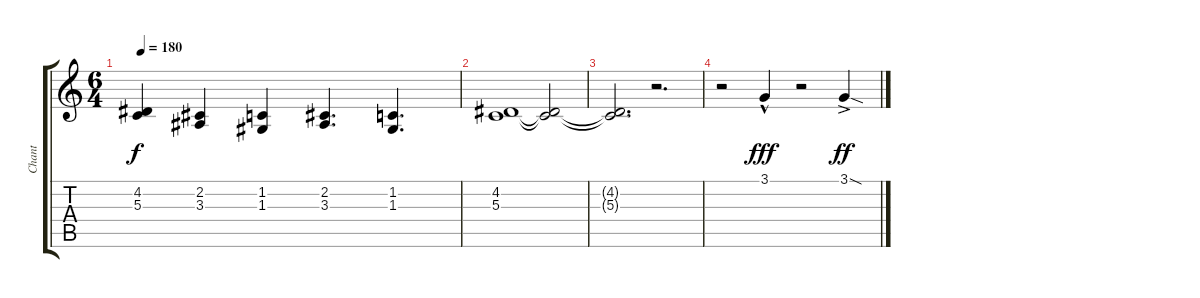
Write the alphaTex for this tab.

\track ("Chant" "Chant") {instrument clarinet}
\staff {score tabs}
\tuning (E4 B3 G3 D3 A2 E2) {hide}
\ts (6 4)
\tempo 180
\clef g2
\ks c
(4.2 5.3).4{dy f} (2.2 3.3).4 (1.2 1.3).4 (2.2 3.3).4{d} (1.2 1.3).4{d} |
(4.2 5.3).1 (4.2{t} 5.3{t}).2 |
(4.2{t} 5.3{t}).2{d} r.2{d} |
r.2 3.1{hac}.4{dy fff} r.2 3.1{sod ac}.4{dy ff}
